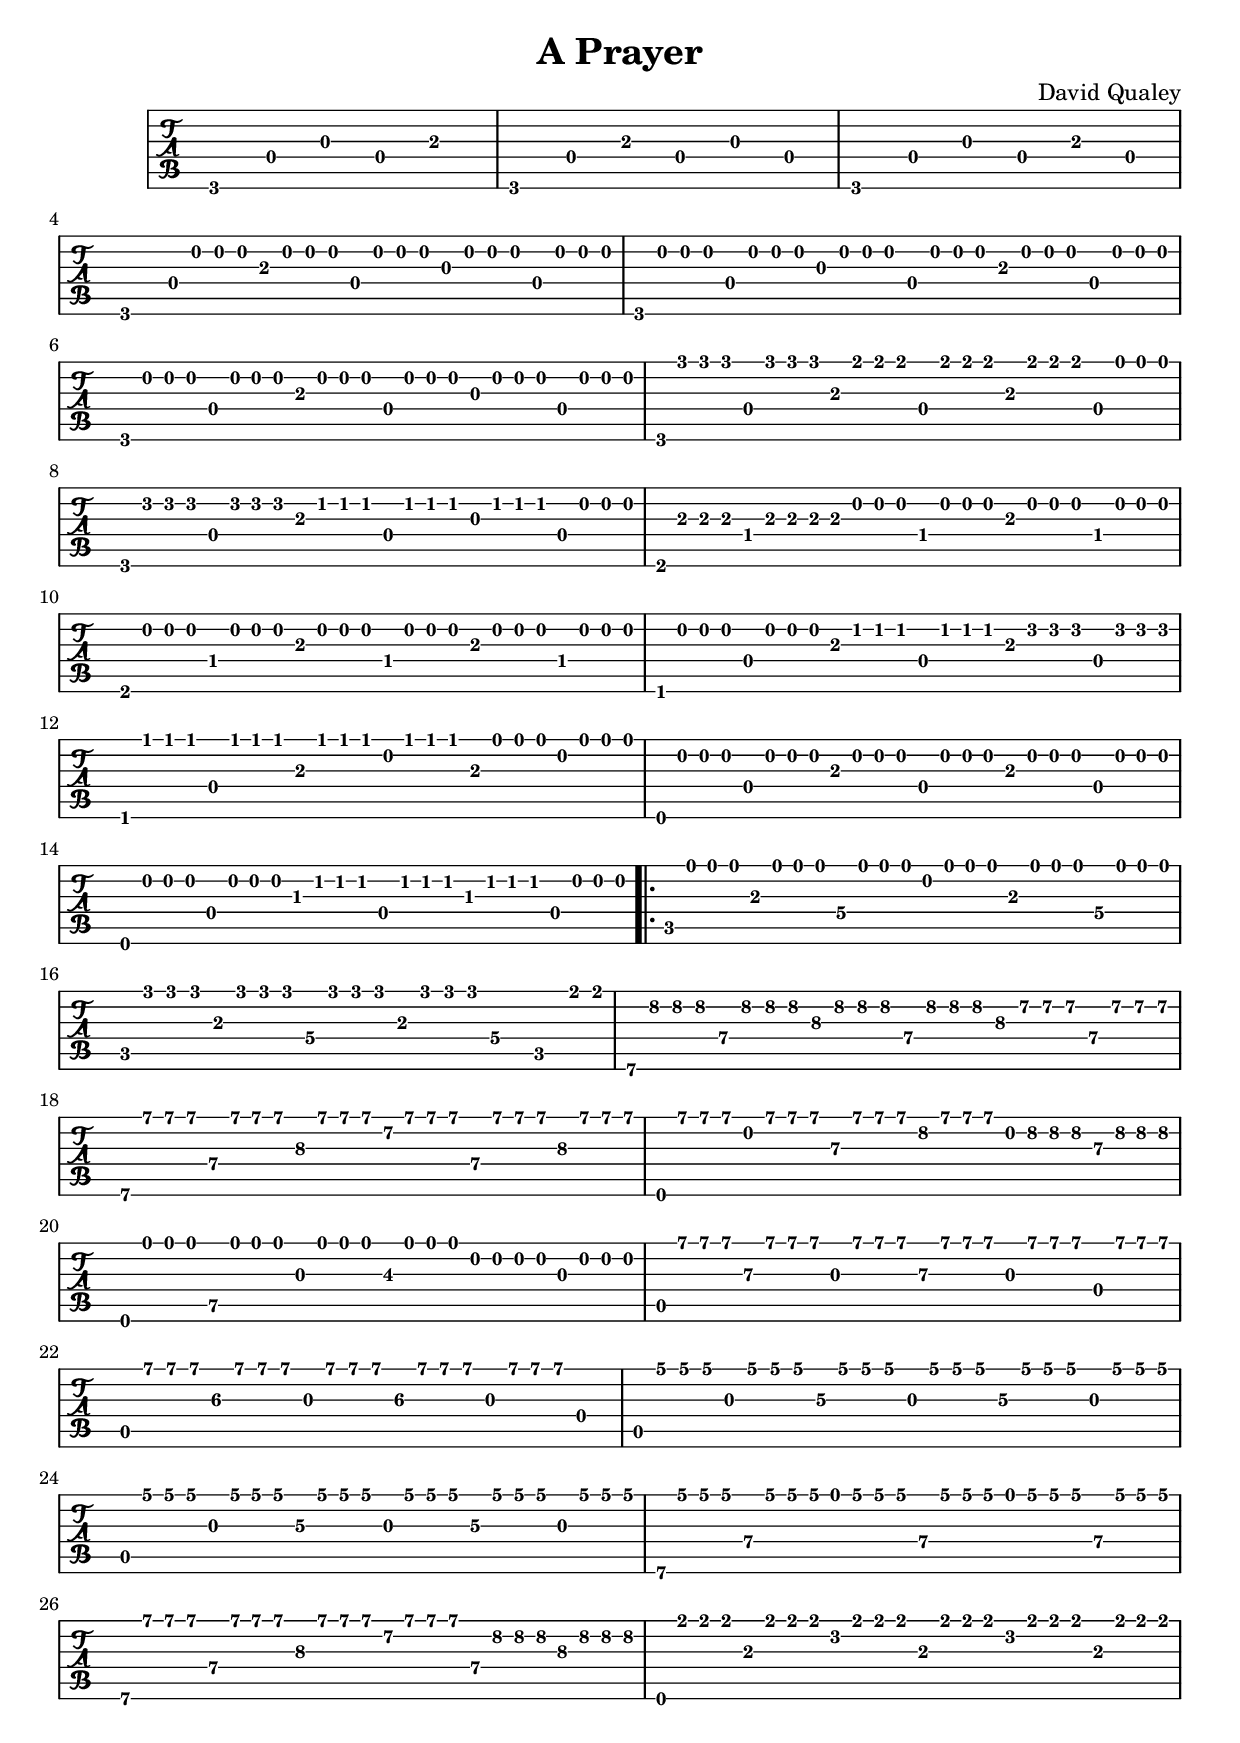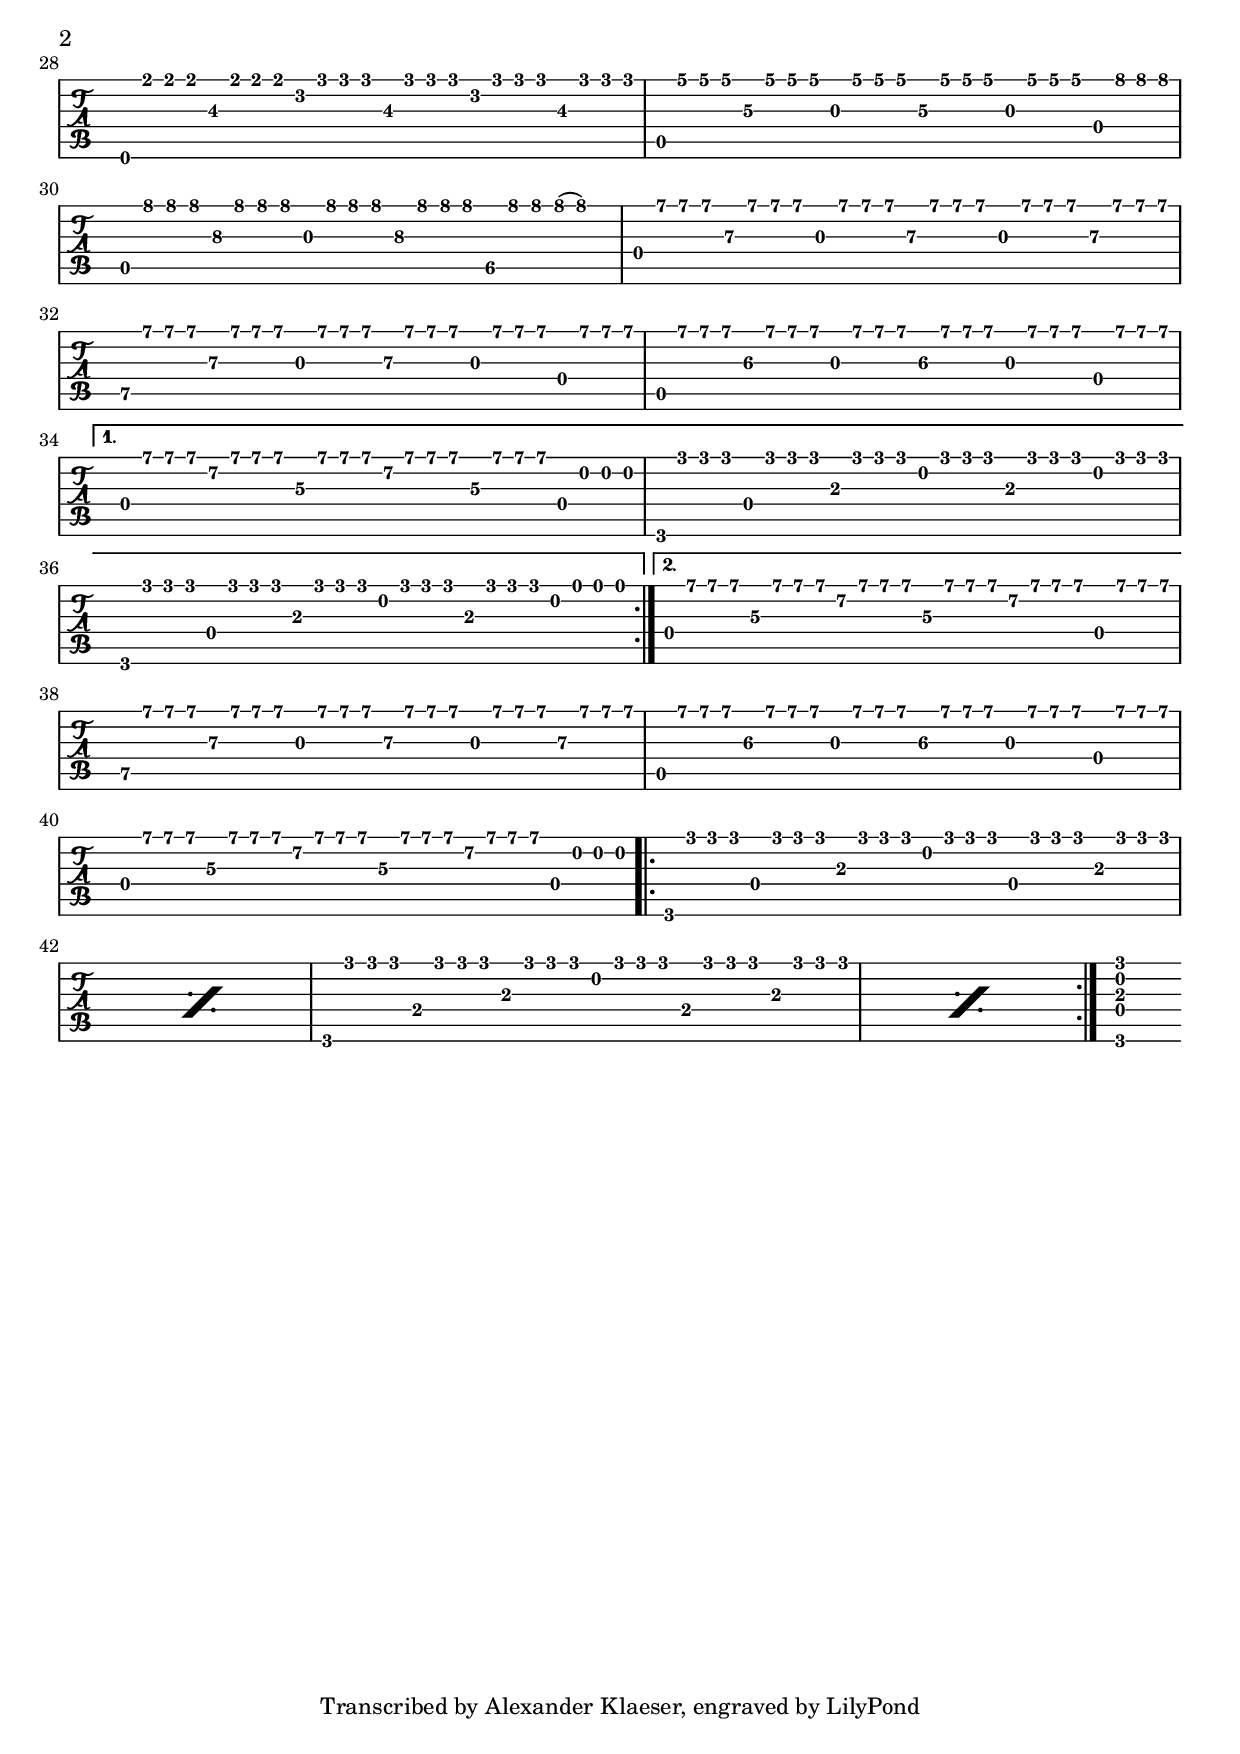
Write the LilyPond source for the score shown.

\version "2.2.0"

\header{ 
    title = "A Prayer"
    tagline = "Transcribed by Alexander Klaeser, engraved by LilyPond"
    composer = "David Qualey"
}

piece = \notes { 
    \key g \major
    \time 6/4

% INTRO

    g, d g d a2 
    g,4 d a d g d 
    g, d g d a d 
    g,  d16 b b b   a b b b   d b b b   g b b b   d b b b 

    g, b b b   d b b b   g b b b   d b b b   a b b b   d b b b 
    g, b b b   d b b b   a b b b   d b b b   g b b b   d b b b 

% Part A

    g,16 g' g' g'   d g' g' g'  a fis' fis' fis'   d fis' fis' fis'   a fis' fis' fis'   d e' e' e' 
    g, d' d' d'   d d' d' d'  a c' c' c'   d c' c' c'   g c' c' c'   d b b b 

    fis, a a a   dis a a a   a b b b   dis b b b   a b b b   dis b b b 
    fis, b b b   dis b b b   a b b b   dis b b b   a b b b   dis b b b 
    f, b b b   d b b b   a c' c' c'   d c' c' c'   a d' d' d'   d d' d' d'
    f, f' f' f'   d f' f' f'   a f' f' f'   b f' f' f'   a e' e' e'   b e' e' e'

    e, b b b   d b b b   a b b b   d b b b   a b b b   d b b b 
    e, b b b   d b b b   gis c' c' c'   d c' c' c'   gis c' c' c'   d b b b 

\repeat volta 2 {

    c e' e' e'   a e' e' e'   g\4 e' e' e'   b e' e' e'   a e' e' e'   g\4 e' e' e'
    c g' g' g'   a g' g' g'   g\4 g' g' g'   a g' g' g'   g4\4   c8 fis'16 fis'

\set TabStaff.minimumFret = #5

    b, g' g' g'   a g' g' g'   dis' g' g' g'   a g' g' g'   dis' fis' fis' fis'   a fis' fis' fis'
    b, b' b' b'   a b' b' b'   dis' b' b' b'   fis' b' b' b'   a b' b' b'   dis' b' b' b'
    e,\6 b' b' b'   b b' b' b'   d' b' b' b'   g' b' b' b'   b g' g' g'   d' g' g' g'
    e,\6 e'\1 e'\1 e'\1   e e'\1 e'\1 e'\1   g e'\1 e'\1 e'\1   b\3 e'\1 e'\1 e'\1   b\2 b\2 b\2 b\2   g\3 b\2 b\2 b\2

    a, b' b' b'   d' b' b' b'   g b' b' b'   d' b' b' b'   g b' b' b'   d b' b' b'
    a, b' b' b'   cis' b' b' b'   g b' b' b'   cis' b' b' b'   g b' b' b'   d4
    a,16 a' a' a'   g a' a' a'   c' a' a' a'   g a' a' a'   c' a' a' a'   g a' a' a'
    a, a' a' a'   g a' a' a'   c' a' a' a'   g a' a' a'   c' a' a' a'   g a' a' a'

    b, a' a' a'   a a' a' a'   e' a' a' a'   a a' a' a'   e' a' a' a'   a a' a' a'
    b, b' b' b'   a b' b' b'   dis' b' b' b'   fis' b' b' b'   a g' g' g'   dis' g' g' g'

\set TabStaff.minimumFret = #0
    
    e, fis' fis' fis'   a fis' fis' fis'   d' fis' fis' fis'   a fis' fis' fis'   d' fis' fis' fis'    a fis' fis' fis'
    e, fis' fis' fis'   b\3 fis' fis' fis'   d' g' g' g'   b\3 g' g' g'   d' g' g' g'    b\3 g' g' g'

\set TabStaff.minimumFret = #5

    a, a' a' a'   c' a' a' a'   g a' a' a'   c' a' a' a'   g a' a' a'   d c'' c'' c''
    a,\5 c'' c'' c''   dis' c'' c'' c''   g c'' c'' c''   dis' c'' c'' c''   dis c'' c'' c''(   c''4)
    d16 b' b' b'   d' b' b' b'   g b' b' b'   d' b' b' b'   g b' b' b'   d' b' b' b'
    e b' b' b'   d' b' b' b'   g b' b' b'   d' b' b' b'   g b' b' b'   d\4 b' b' b'

    a, b' b' b'   cis' b' b' b'   g b' b' b'   cis' b' b' b'   g b' b' b'   d\4 b' b' b'
} % repeat
\alternative {
    {
\set TabStaff.minimumFret = #5
    d b' b' b'   fis' b' b' b'   c' b' b' b'   fis' b' b' b'   c' b' b' b'   d\4 b\2 b\2 b\2

\set TabStaff.minimumFret = #0

    g, g' g' g'   d g' g' g'   a g' g' g'   b g' g' g'   a g' g' g'   b g' g' g'
    g, g' g' g'   d g' g' g'   a g' g' g'   b g' g' g'   a g' g' g'   b e' e' e'
    }
    {
\set TabStaff.minimumFret = #5
    d b' b' b'   c' b' b' b'   fis' b' b' b'   c' b' b' b'   fis' b' b' b'   d b' b' b'
    }
} % alternative

\set TabStaff.minimumFret = #5

    e b' b' b'   d' b' b' b'   g b' b' b'   d' b' b' b'   g b' b' b'   d' b' b' b'
    a, b' b' b'   cis' b' b' b'   g b' b' b'   cis' b' b' b'   g b' b' b'   d\4 b' b' b'
    d b' b' b'   c' b' b' b'   fis' b' b' b'   c' b' b' b'   fis' b' b' b'   d\4 b\2 b\2 b\2

% Outro

\set TabStaff.minimumFret = #0

\repeat volta 5 {
    \repeat "percent" 2 { g, g' g' g'   d g' g' g'   a g' g' g'   b g' g' g'   d g' g' g'   a g' g' g' }    
    \repeat "percent" 2 { g, g' g' g'   e g' g' g'   a g' g' g'   b g' g' g'   e g' g' g'   a g' g' g' }    
} % repeat
    \arpeggioUp<g, d a b g'>1\arpeggio

}

\score {
%    \context Staff <<
%        \clef "G_8"
%        \piece
%    >>
    \context TabStaff {
        \piece
    }
}

